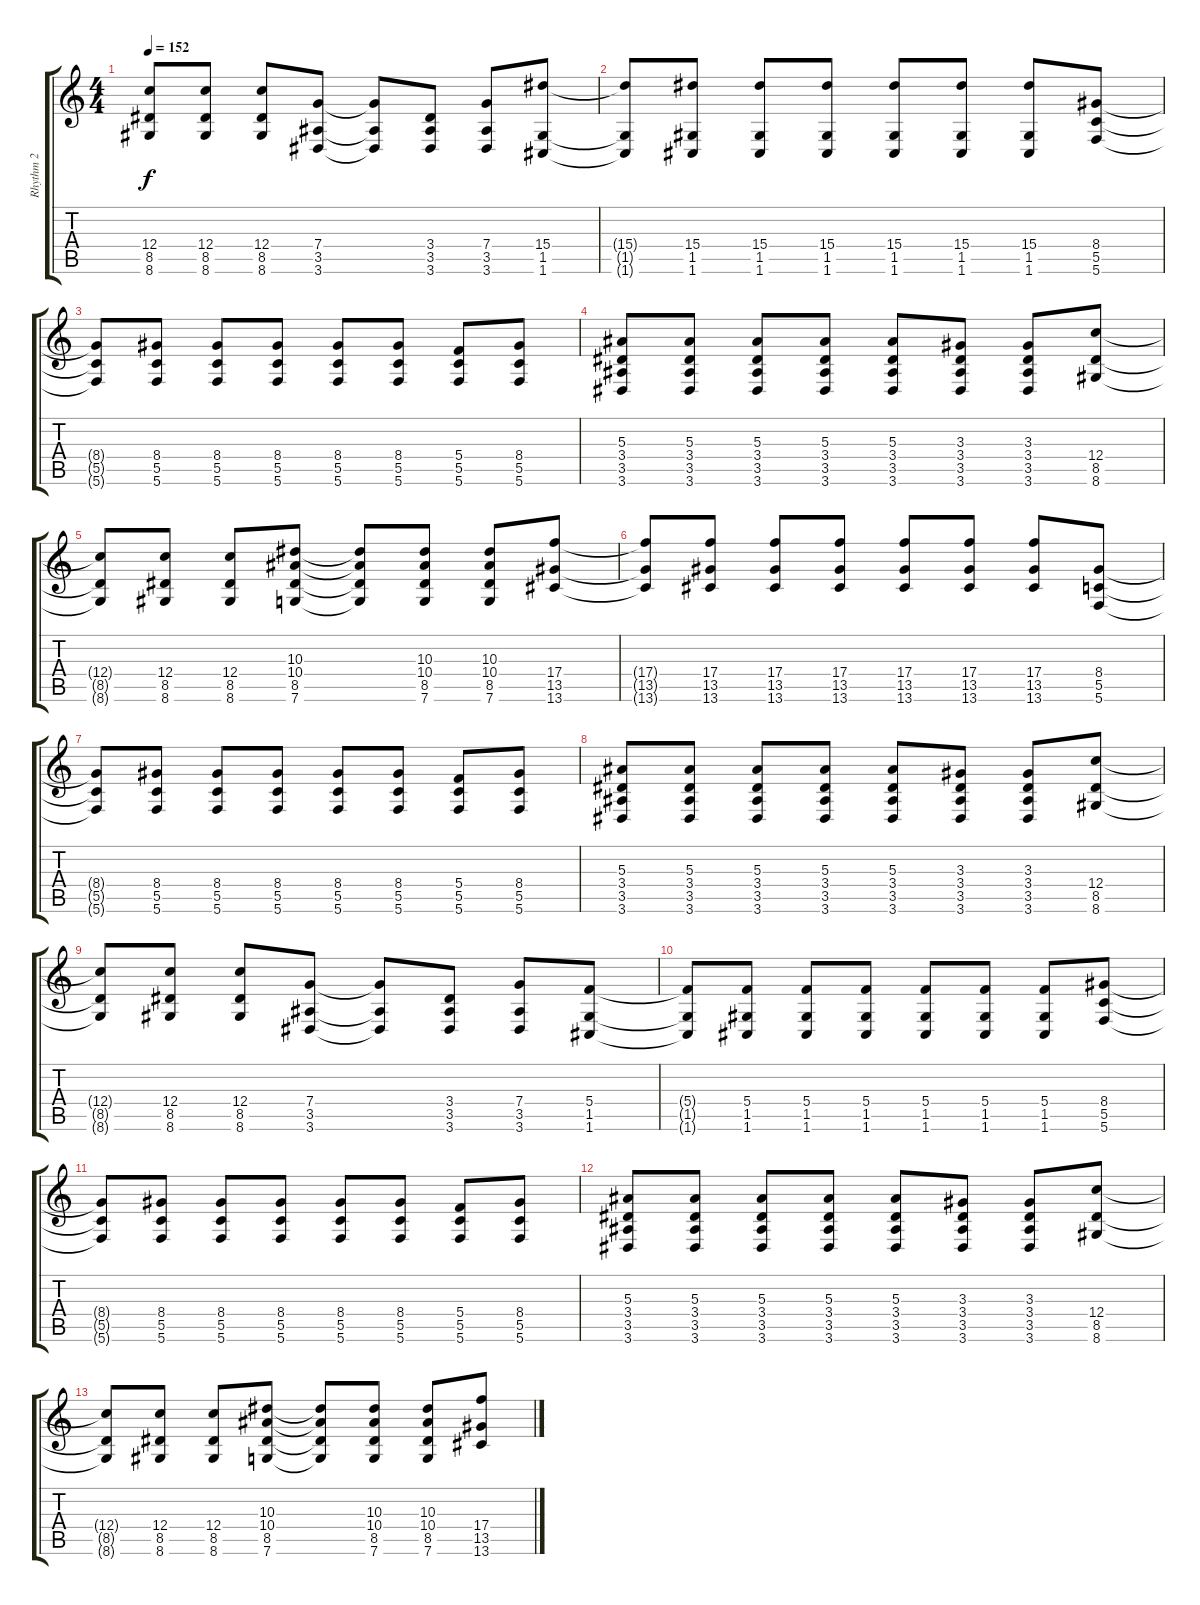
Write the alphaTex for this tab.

\track ("Rhythm 2" "Rhythm 2") {instrument distortionguitar}
\staff {score tabs}
\tuning (D4 A3 F3 C3 G2 C2) {hide}
\ts (4 4)
\tempo 152
\clef g2
\ks c
(12.4{t} 8.5{t} 8.6{t}).8{dy f} (12.4 8.5 8.6).8 (12.4 8.5 8.6).8 (7.4 3.5 3.6).8 (7.4{t} 3.5{t} 3.6{t}).8 (3.4 3.5 3.6).8 (7.4 3.5 3.6).8 (15.4 1.5 1.6).8 |
(15.4{t} 1.5{t} 1.6{t}).8 (15.4 1.5 1.6).8 (15.4 1.5 1.6).8 (15.4 1.5 1.6).8 (15.4 1.5 1.6).8 (15.4 1.5 1.6).8 (15.4 1.5 1.6).8 (8.4 5.5 5.6).8 |
(8.4{t} 5.5{t} 5.6{t}).8 (8.4 5.5 5.6).8 (8.4 5.5 5.6).8 (8.4 5.5 5.6).8 (8.4 5.5 5.6).8 (8.4 5.5 5.6).8 (5.4 5.5 5.6).8 (8.4 5.5 5.6).8 |
(5.3 3.4 3.5 3.6).8 (5.3 3.4 3.5 3.6).8 (5.3 3.4 3.5 3.6).8 (5.3 3.4 3.5 3.6).8 (5.3 3.4 3.5 3.6).8 (3.3 3.4 3.5 3.6).8 (3.3 3.4 3.5 3.6).8 (12.4 8.5 8.6).8 |
(12.4{t} 8.5{t} 8.6{t}).8 (12.4 8.5 8.6).8 (12.4 8.5 8.6).8 (10.3 10.4 8.5 7.6).8 (10.3{t} 10.4{t} 8.5{t} 7.6{t}).8 (10.3 10.4 8.5 7.6).8 (10.3 10.4 8.5 7.6).8 (17.4 13.5 13.6).8 |
(17.4{t} 13.5{t} 13.6{t}).8 (17.4 13.5 13.6).8 (17.4 13.5 13.6).8 (17.4 13.5 13.6).8 (17.4 13.5 13.6).8 (17.4 13.5 13.6).8 (17.4 13.5 13.6).8 (8.4 5.5 5.6).8 |
(8.4{t} 5.5{t} 5.6{t}).8 (8.4 5.5 5.6).8 (8.4 5.5 5.6).8 (8.4 5.5 5.6).8 (8.4 5.5 5.6).8 (8.4 5.5 5.6).8 (5.4 5.5 5.6).8 (8.4 5.5 5.6).8 |
(5.3 3.4 3.5 3.6).8 (5.3 3.4 3.5 3.6).8 (5.3 3.4 3.5 3.6).8 (5.3 3.4 3.5 3.6).8 (5.3 3.4 3.5 3.6).8 (3.3 3.4 3.5 3.6).8 (3.3 3.4 3.5 3.6).8 (12.4 8.5 8.6).8 |
(12.4{t} 8.5{t} 8.6{t}).8 (12.4 8.5 8.6).8 (12.4 8.5 8.6).8 (7.4 3.5 3.6).8 (7.4{t} 3.5{t} 3.6{t}).8 (3.4 3.5 3.6).8 (7.4 3.5 3.6).8 (5.4 1.5 1.6).8 |
(5.4{t} 1.5{t} 1.6{t}).8 (5.4 1.5 1.6).8 (5.4 1.5 1.6).8 (5.4 1.5 1.6).8 (5.4 1.5 1.6).8 (5.4 1.5 1.6).8 (5.4 1.5 1.6).8 (8.4 5.5 5.6).8 |
(8.4{t} 5.5{t} 5.6{t}).8 (8.4 5.5 5.6).8 (8.4 5.5 5.6).8 (8.4 5.5 5.6).8 (8.4 5.5 5.6).8 (8.4 5.5 5.6).8 (5.4 5.5 5.6).8 (8.4 5.5 5.6).8 |
(5.3 3.4 3.5 3.6).8 (5.3 3.4 3.5 3.6).8 (5.3 3.4 3.5 3.6).8 (5.3 3.4 3.5 3.6).8 (5.3 3.4 3.5 3.6).8 (3.3 3.4 3.5 3.6).8 (3.3 3.4 3.5 3.6).8 (12.4 8.5 8.6).8 |
(12.4{t} 8.5{t} 8.6{t}).8 (12.4 8.5 8.6).8 (12.4 8.5 8.6).8 (10.3 10.4 8.5 7.6).8 (10.3{t} 10.4{t} 8.5{t} 7.6{t}).8 (10.3 10.4 8.5 7.6).8 (10.3 10.4 8.5 7.6).8 (17.4 13.5 13.6).8
